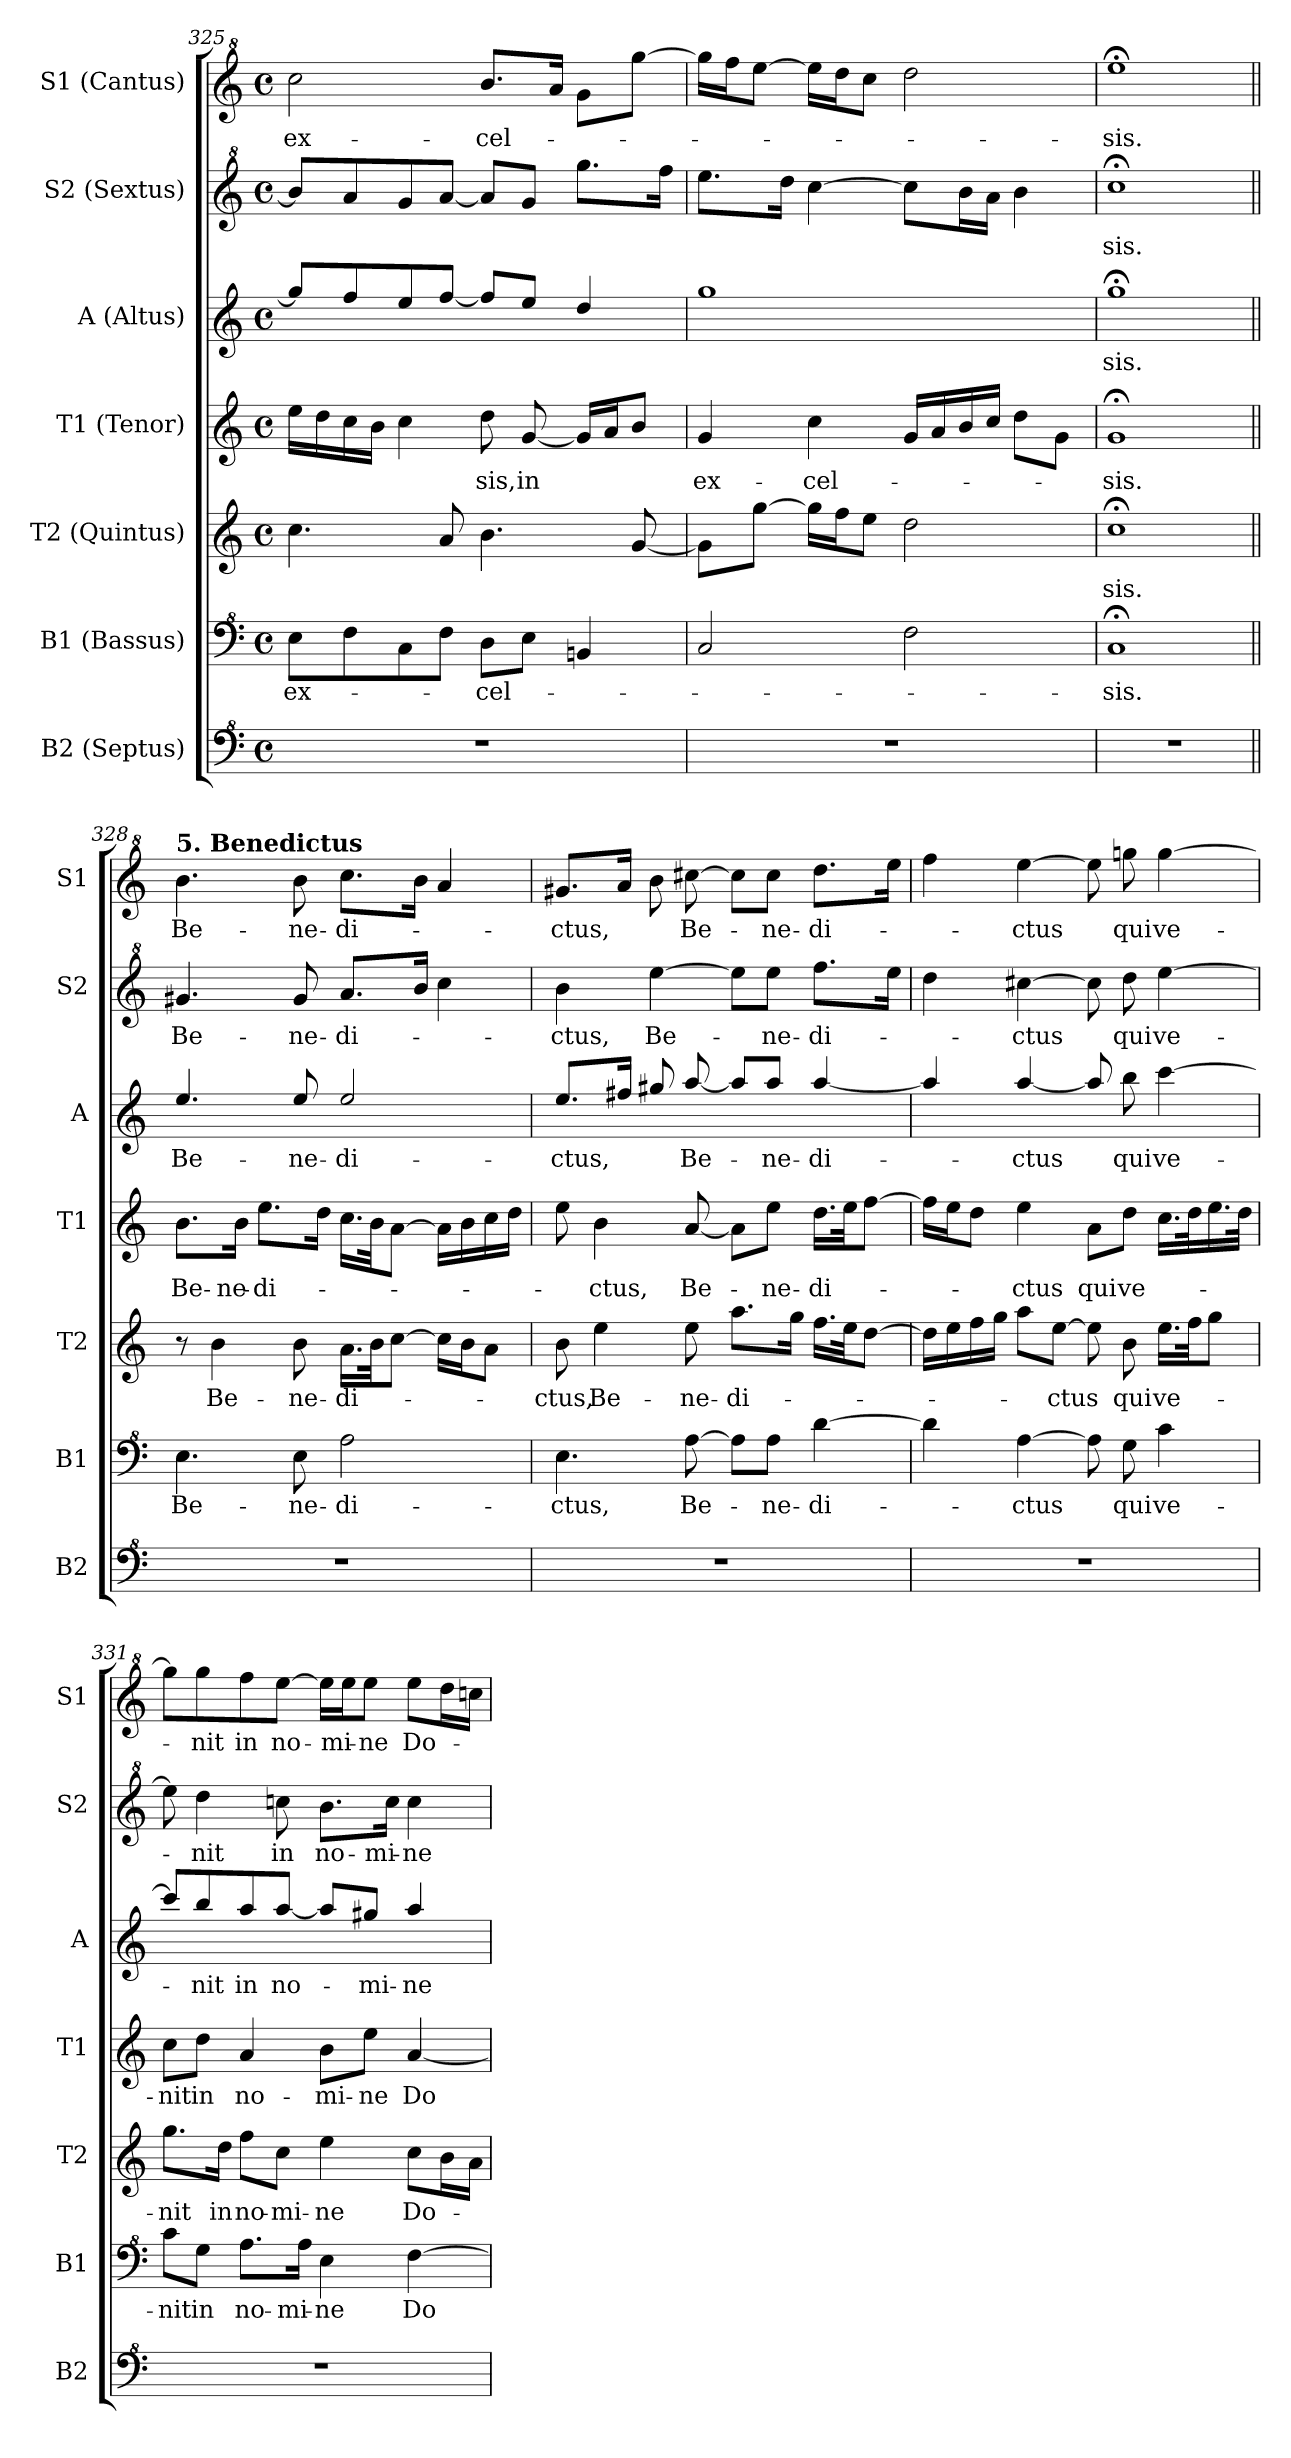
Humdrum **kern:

**kern	**kern	**text	**kern	**text	**kern	**text	**kern	**text	**kern	**text	**kern	**text
*part7	*part6	*part6	*part5	*part5	*part4	*part4	*part3	*part3	*part2	*part2	*part1	*part1
*staff7	*staff6	*staff6	*staff5	*staff5	*staff4	*staff4	*staff3	*staff3	*staff2	*staff2	*staff1	*staff1
*I"B2 (Septus)	*I"B1 (Bassus)	*	*I"T2 (Quintus)	*	*I"T1 (Tenor)	*	*I"A (Altus)	*	*I"S2 (Sextus)	*	*I"S1 (Cantus)	*
*I'B2	*I'B1	*	*I'T2	*	*I'T1	*	*I'A	*	*I'S2	*	*I'S1	*
*clefF^4	*clefF^4	*	*clefG2	*	*clefG2	*	*clefG2	*	*clefG^2	*	*clefG^2	*
*k[]	*k[]	*	*k[]	*	*k[]	*	*k[]	*	*k[]	*	*k[]	*
*M4/4	*M4/4	*	*M4/4	*	*M4/4	*	*M4/4	*	*M4/4	*	*M4/4	*
*met(c)	*met(c)	*	*met(c)	*	*met(c)	*	*met(c)	*	*met(c)	*	*met(c)	*
=325	=325	=325	=325	=325	=325	=325	=325	=325	=325	=325	=325	=325
!	!	!LO:LY:b	!	!	!	!	!	!	!	!	!	!LO:LY:b
1r	8e\L	ex-	4.cc\	.	16ee\LL	.	8gg/L]	.	8bb/L]	.	2ccc\	ex-
.	.	.	.	.	16dd\	.	.	.	.	.	.	.
.	8f\	.	.	.	16cc\	.	8ff/	.	8aa/	.	.	.
.	.	.	.	.	16b\JJ	.	.	.	.	.	.	.
.	8c\	.	.	.	4cc\	.	8ee/	.	8gg/	.	.	.
.	8f\J	.	8a/	.	.	.	[8ff/J	.	[8aa/J	.	.	.
!	!	!LO:LY:b	!	!	!	!LO:LY:b	!	!	!	!	!	!LO:LY:b
.	8d\L	-cel-	4.b\	.	8dd\	-sis,	8ff/L]	.	8aa/L]	.	8.bb/L	-cel-
!	!	!	!	!	!	!LO:LY:b	!	!	!	!	!	!
.	8e\J	.	.	.	[8g/	in	8ee/J	.	8gg/J	.	.	.
.	.	.	.	.	.	.	.	.	.	.	16aa/Jk	.
.	4Bni/	.	.	.	16g/LL]	.	4dd/	.	8.ggg\L	.	8gg\L	.
.	.	.	.	.	16a/J	.	.	.	.	.	.	.
.	.	.	[8g/	.	8b/J	.	.	.	.	.	[8ggg\J	.
.	.	.	.	.	.	.	.	.	16fff\Jk	.	.	.
=326	=326	=326	=326	=326	=326	=326	=326	=326	=326	=326	=326	=326
!	!	!	!	!	!	!LO:LY:b	!	!	!	!	!	!
1r	2c/	.	8g\L]	.	4g/	ex-	1gg	.	8.eee\L	.	16ggg\LL]	.
.	.	.	.	.	.	.	.	.	.	.	16fff\J	.
.	.	.	[8gg\J	.	.	.	.	.	.	.	[8eee\J	.
.	.	.	.	.	.	.	.	.	16ddd\Jk	.	.	.
!	!	!	!	!	!	!LO:LY:b	!	!	!	!	!	!
.	.	.	16gg\LL]	.	4cc\	-cel-	.	.	[4ccc\	.	16eee\LL]	.
.	.	.	16ff\J	.	.	.	.	.	.	.	16ddd\J	.
.	.	.	8ee\J	.	.	.	.	.	.	.	8ccc\J	.
.	2f\	.	2dd\	.	16g/LL	.	.	.	8ccc\L]	.	2ddd\	.
.	.	.	.	.	16a/	.	.	.	.	.	.	.
.	.	.	.	.	16b/	.	.	.	16bb\L	.	.	.
.	.	.	.	.	16cc/JJ	.	.	.	16aa\JJ	.	.	.
.	.	.	.	.	8dd\L	.	.	.	4bb\	.	.	.
.	.	.	.	.	8g\J	.	.	.	.	.	.	.
=327	=327	=327	=327	=327	=327	=327	=327	=327	=327	=327	=327	=327
!	!	!LO:LY:b	!	!LO:LY:b	!	!LO:LY:b	!	!LO:LY:b	!	!LO:LY:b	!	!LO:LY:b
1r	1c;<	-sis.	1cc;<	-sis.	1g;<	-sis.	1gg;<	-sis.	1ccc;<	-sis.	1eee;<	-sis.
=328||	=328||	=328||	=328||	=328||	=328||	=328||	=328||	=328||	=328||	=328||	=328||	=328||
!	!	!	!	!	!	!	!	!	!	!	!LO:TX:a:B:t=5. Benedictus	!
!	!	!LO:LY:b	!	!	!	!LO:LY:b	!	!LO:LY:b	!	!LO:LY:b	!	!LO:LY:b
1r	4.e\	Be-	8r	.	8.b\L	Be-	4.ee/	Be-	4.gg#X/	Be-	4.bb\	Be-
!	!	!	!	!LO:LY:b	!	!	!	!	!	!	!	!
.	.	.	4b\	Be-	.	.	.	.	.	.	.	.
!	!	!	!	!	!	!LO:LY:b	!	!	!	!	!	!
.	.	.	.	.	16b\Jk	-ne-	.	.	.	.	.	.
!	!	!	!	!	!	!LO:LY:b	!	!	!	!	!	!
.	.	.	.	.	8.ee\L	-di-	.	.	.	.	.	.
!	!	!LO:LY:b	!	!LO:LY:b	!	!	!	!LO:LY:b	!	!LO:LY:b	!	!LO:LY:b
.	8e\	-ne-	8b\	-ne-	.	.	8ee/	-ne-	8gg#/	-ne-	8bb\	-ne-
.	.	.	.	.	16dd\Jk	.	.	.	.	.	.	.
!	!	!LO:LY:b	!	!LO:LY:b	!	!	!	!LO:LY:b	!	!LO:LY:b	!	!LO:LY:b
.	2a\	-di-	16.a\LL	-di-	16.cc\LL	.	2ee/	-di-	8.aa/L	-di-	8.ccc\L	-di-
.	.	.	32b\JK	.	32b\JK	.	.	.	.	.	.	.
.	.	.	[8cc\J	.	[8a\J	.	.	.	.	.	.	.
.	.	.	.	.	.	.	.	.	16bb/Jk	.	16bb\Jk	.
.	.	.	16cc\LL]	.	16a\LL]	.	.	.	4ccc\	.	4aa/	.
.	.	.	16b\J	.	16b\	.	.	.	.	.	.	.
.	.	.	8a\J	.	16cc\	.	.	.	.	.	.	.
.	.	.	.	.	16dd\JJ	.	.	.	.	.	.	.
!!LO:PB:g=z
=329	=329	=329	=329	=329	=329	=329	=329	=329	=329	=329	=329	=329
!	!	!LO:LY:b	!	!LO:LY:b	!	!	!	!LO:LY:b	!	!LO:LY:b	!	!LO:LY:b
1r	4.e\	-ctus,	8b\	-ctus,	8ee\	.	8.ee/L	-ctus,	4bb\	-ctus,	8.gg#X/L	-ctus,
!	!	!	!	!LO:LY:b	!	!LO:LY:b	!	!	!	!	!	!
.	.	.	4ee\	Be-	4b\	-ctus,	.	.	.	.	.	.
.	.	.	.	.	.	.	16ff#X/Jk	.	.	.	16aa/Jk	.
!	!	!	!	!	!	!	!	!	!	!LO:LY:b	!	!
.	.	.	.	.	.	.	8gg#X/	.	[4eee\	Be-	8bb\	.
!	!	!LO:LY:b	!	!LO:LY:b	!	!LO:LY:b	!	!LO:LY:b	!	!	!	!LO:LY:b
.	[8a\	Be-	8ee\	-ne-	[8a/	Be-	[8aa/	Be-	.	.	[8ccc#X\	Be-
!	!	!	!	!LO:LY:b	!	!	!	!	!	!	!	!
.	8a\L]	.	8.aa\L	-di-	8a\L]	.	8aa/L]	.	8eee\L]	.	8ccc#\L]	.
!	!	!LO:LY:b	!	!	!	!LO:LY:b	!	!LO:LY:b	!	!LO:LY:b	!	!LO:LY:b
.	8a\J	-ne-	.	.	8ee\J	-ne-	8aa/J	-ne-	8eee\J	-ne-	8ccc#\J	-ne-
.	.	.	16gg\Jk	.	.	.	.	.	.	.	.	.
!	!	!LO:LY:b	!	!	!	!LO:LY:b	!	!LO:LY:b	!	!LO:LY:b	!	!LO:LY:b
.	[4dd\	-di-	16.ff\LL	.	16.dd\LL	-di-	[4aa/	-di-	8.fff\L	-di-	8.ddd\L	-di-
.	.	.	32ee\JK	.	32ee\JK	.	.	.	.	.	.	.
.	.	.	[8dd\J	.	[8ff\J	.	.	.	.	.	.	.
.	.	.	.	.	.	.	.	.	16eee\Jk	.	16eee\Jk	.
=330	=330	=330	=330	=330	=330	=330	=330	=330	=330	=330	=330	=330
1r	4dd\]	.	16dd\LL]	.	16ff\LL]	.	4aa/]	.	4ddd\	.	4fff\	.
.	.	.	16ee\	.	16ee\J	.	.	.	.	.	.	.
.	.	.	16ff\	.	8dd\J	.	.	.	.	.	.	.
.	.	.	16gg\JJ	.	.	.	.	.	.	.	.	.
!	!	!LO:LY:b	!	!	!	!LO:LY:b	!	!LO:LY:b	!	!LO:LY:b	!	!LO:LY:b
.	[4a\	-ctus	8aa\L	.	4ee\	-ctus	[4aa/	-ctus	[4ccc#X\	-ctus	[4eee\	-ctus
!	!	!	!	!LO:LY:b	!	!	!	!	!	!	!	!
.	.	.	[8ee\J	-ctus	.	.	.	.	.	.	.	.
!	!	!	!	!	!	!LO:LY:b	!	!	!	!	!	!
.	8a\]	.	8ee\]	.	8a\L	qui	8aa/]	.	8ccc#\]	.	8eee\]	.
!	!	!LO:LY:b	!	!LO:LY:b	!	!LO:LY:b	!	!LO:LY:b	!	!LO:LY:b	!	!LO:LY:b
.	8g\	qui	8b\	qui	8dd\J	ve-	8bb\	qui	8ddd\	qui	8gggni\	qui
!	!	!LO:LY:b	!	!LO:LY:b	!	!	!	!LO:LY:b	!	!LO:LY:b	!	!LO:LY:b
.	4cc\	ve-	16.ee\LL	ve-	16.cc\LL	.	[4ccc\	ve-	[4eee\	ve-	[4ggg\	ve-
.	.	.	32ff\JK	.	32dd\K	.	.	.	.	.	.	.
.	.	.	8gg\J	.	16.ee\	.	.	.	.	.	.	.
.	.	.	.	.	32dd\JJk	.	.	.	.	.	.	.
=331	=331	=331	=331	=331	=331	=331	=331	=331	=331	=331	=331	=331
!	!	!LO:LY:b	!	!LO:LY:b	!	!LO:LY:b	!	!	!	!	!	!
1r	8cc\L	-nit	8.gg\L	-nit	8cc\L	-nit	8ccc/L]	.	8eee\]	.	8ggg\L]	.
!	!	!LO:LY:b	!	!	!	!LO:LY:b	!	!LO:LY:b	!	!LO:LY:b	!	!LO:LY:b
.	8g\J	in	.	.	8dd\J	in	8bb/	-nit	4ddd\	-nit	8ggg\	-nit
!	!	!	!	!LO:LY:b	!	!	!	!	!	!	!	!
.	.	.	16dd\Jk	in	.	.	.	.	.	.	.	.
!	!	!LO:LY:b	!	!LO:LY:b	!	!LO:LY:b	!	!LO:LY:b	!	!	!	!LO:LY:b
.	8.a\L	no-	8ff\L	no-	4a/	no-	8aa/	in	.	.	8fff\	in
!	!	!	!	!LO:LY:b	!	!	!	!LO:LY:b	!	!LO:LY:b	!	!LO:LY:b
.	.	.	8cc\J	-mi-	.	.	[8aa/J	no-	8cccni\	in	[8eee\J	no-
!	!	!LO:LY:b	!	!	!	!	!	!	!	!	!	!
.	16a\Jk	-mi-	.	.	.	.	.	.	.	.	.	.
!	!	!LO:LY:b	!	!LO:LY:b	!	!LO:LY:b	!	!	!	!LO:LY:b	!	!
.	4e\	-ne	4ee\	-ne	8b\L	-mi-	8aa/L]	.	8.bb\L	no-	16eee\LL]	.
!	!	!	!	!	!	!	!	!	!	!	!	!LO:LY:b
.	.	.	.	.	.	.	.	.	.	.	16eee\J	-mi-
!	!	!	!	!	!	!LO:LY:b	!	!LO:LY:b	!	!	!	!LO:LY:b
.	.	.	.	.	8ee\J	-ne	8gg#X/J	-mi-	.	.	8eee\J	-ne
!	!	!	!	!	!	!	!	!	!	!LO:LY:b	!	!
.	.	.	.	.	.	.	.	.	16ccc\Jk	-mi-	.	.
!	!	!LO:LY:b	!	!LO:LY:b	!	!LO:LY:b	!	!LO:LY:b	!	!LO:LY:b	!	!LO:LY:b
.	[4f\	Do-	8cc\L	Do-	[4a/	Do-	4aa/	-ne	4ccc\	-ne	8eee\L	Do-
.	.	.	16b\L	.	.	.	.	.	.	.	16ddd\L	.
.	.	.	16a\JJ	.	.	.	.	.	.	.	16cccni\JJ	.
=	=	=	=	=	=	=	=	=	=	=	=	=
*-	*-	*-	*-	*-	*-	*-	*-	*-	*-	*-	*-	*-
